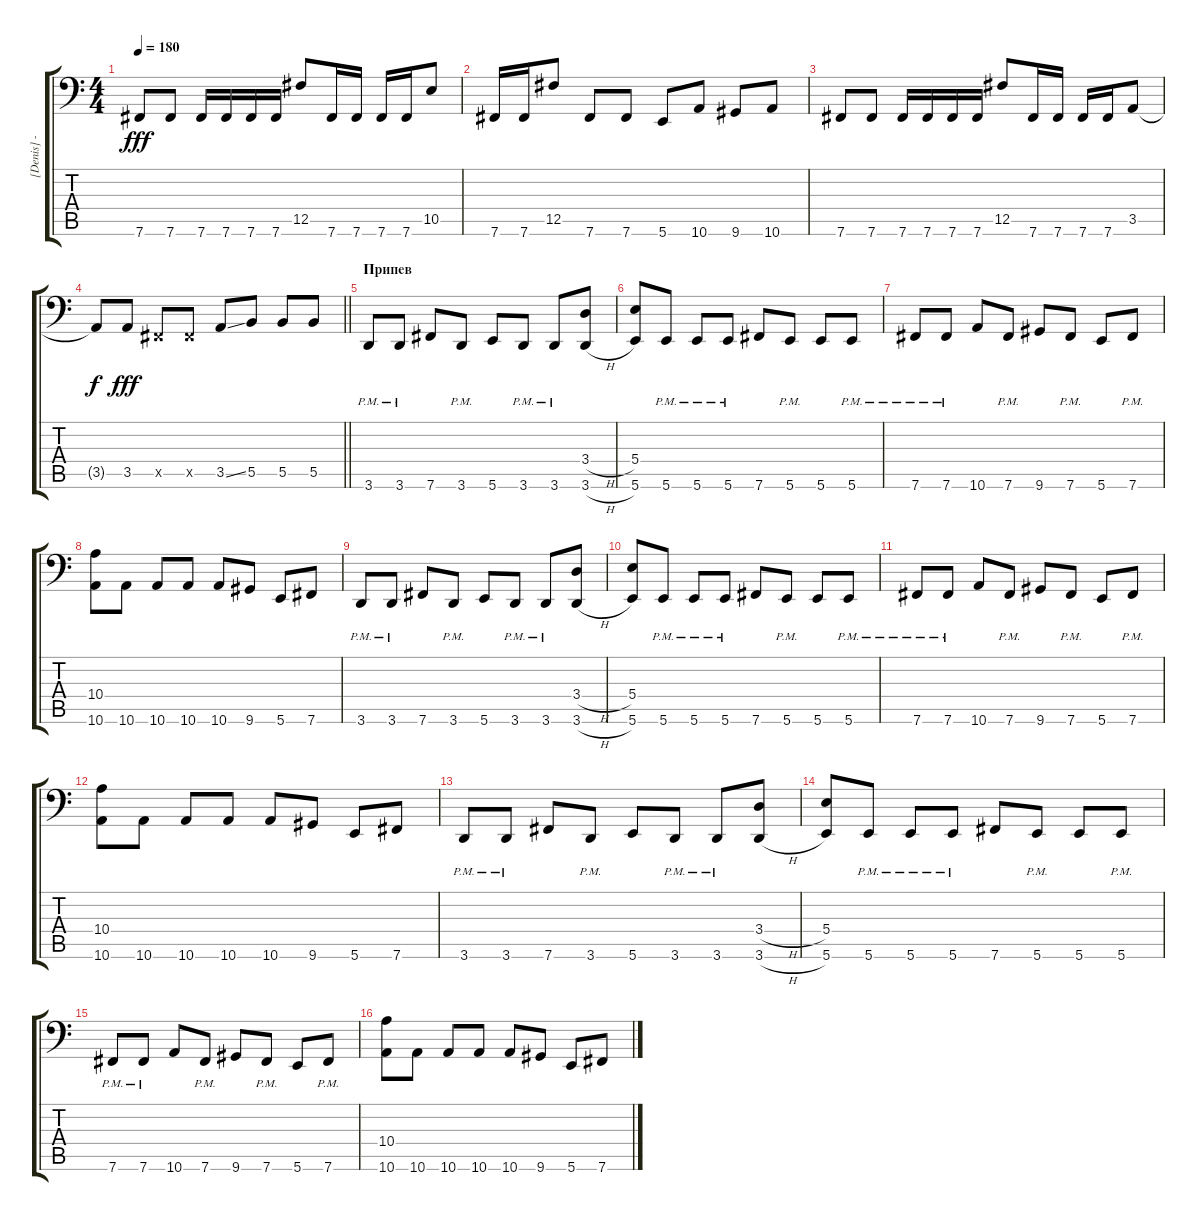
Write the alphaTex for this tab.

\track ("[Denis] - Bass Guitar" "[Denis] - ") {instrument electricbasspick}
\staff {score tabs}
\tuning (Db3 Ab2 E2 B1 Gb1 B0) {hide}
\ts (4 4)
\tempo 180
\clef f4
\ks c
7.6.8{dy fff} 7.6.8 7.6.16 7.6.16 7.6.16 7.6.16 12.5.8 7.6.16 7.6.16 7.6.16 7.6.16 10.5.8 |
7.6.16 7.6.16 12.5.8 7.6.8 7.6.8 5.6.8 10.6.8 9.6.8 10.6.8 |
7.6.8 7.6.8 7.6.16 7.6.16 7.6.16 7.6.16 12.5.8 7.6.16 7.6.16 7.6.16 7.6.16 3.5.8 |
\barLineRight lightlight
3.5{t}.8{dy f} 3.5.8{dy fff} 0.5{x}.8 0.5{x}.8 3.5{ss}.8 5.5.8 5.5.8 5.5.8 |
\section ("" "Припев")
3.6{pm}.8 3.6{pm}.8 7.6.8 3.6{pm}.8 5.6.8 3.6{pm}.8 3.6{pm}.8 (3.4{h} 3.6{h}).8 |
(5.4 5.6).8 5.6{pm}.8 5.6{pm}.8 5.6{pm}.8 7.6.8 5.6{pm}.8 5.6.8 5.6{pm}.8 |
7.6{pm}.8 7.6{pm}.8 10.6.8 7.6{pm}.8 9.6.8 7.6{pm}.8 5.6.8 7.6{pm}.8 |
(10.4 10.6).8 10.6.8 10.6.8 10.6.8 10.6.8 9.6.8 5.6.8 7.6.8 |
3.6{pm}.8 3.6{pm}.8 7.6.8 3.6{pm}.8 5.6.8 3.6{pm}.8 3.6{pm}.8 (3.4{h} 3.6{h}).8 |
(5.4 5.6).8 5.6{pm}.8 5.6{pm}.8 5.6{pm}.8 7.6.8 5.6{pm}.8 5.6.8 5.6{pm}.8 |
7.6{pm}.8 7.6{pm}.8 10.6.8 7.6{pm}.8 9.6.8 7.6{pm}.8 5.6.8 7.6{pm}.8 |
(10.4 10.6).8 10.6.8 10.6.8 10.6.8 10.6.8 9.6.8 5.6.8 7.6.8 |
3.6{pm}.8 3.6{pm}.8 7.6.8 3.6{pm}.8 5.6.8 3.6{pm}.8 3.6{pm}.8 (3.4{h} 3.6{h}).8 |
(5.4 5.6).8 5.6{pm}.8 5.6{pm}.8 5.6{pm}.8 7.6.8 5.6{pm}.8 5.6.8 5.6{pm}.8 |
7.6{pm}.8 7.6{pm}.8 10.6.8 7.6{pm}.8 9.6.8 7.6{pm}.8 5.6.8 7.6{pm}.8 |
(10.4 10.6).8 10.6.8 10.6.8 10.6.8 10.6.8 9.6.8 5.6.8 7.6.8
